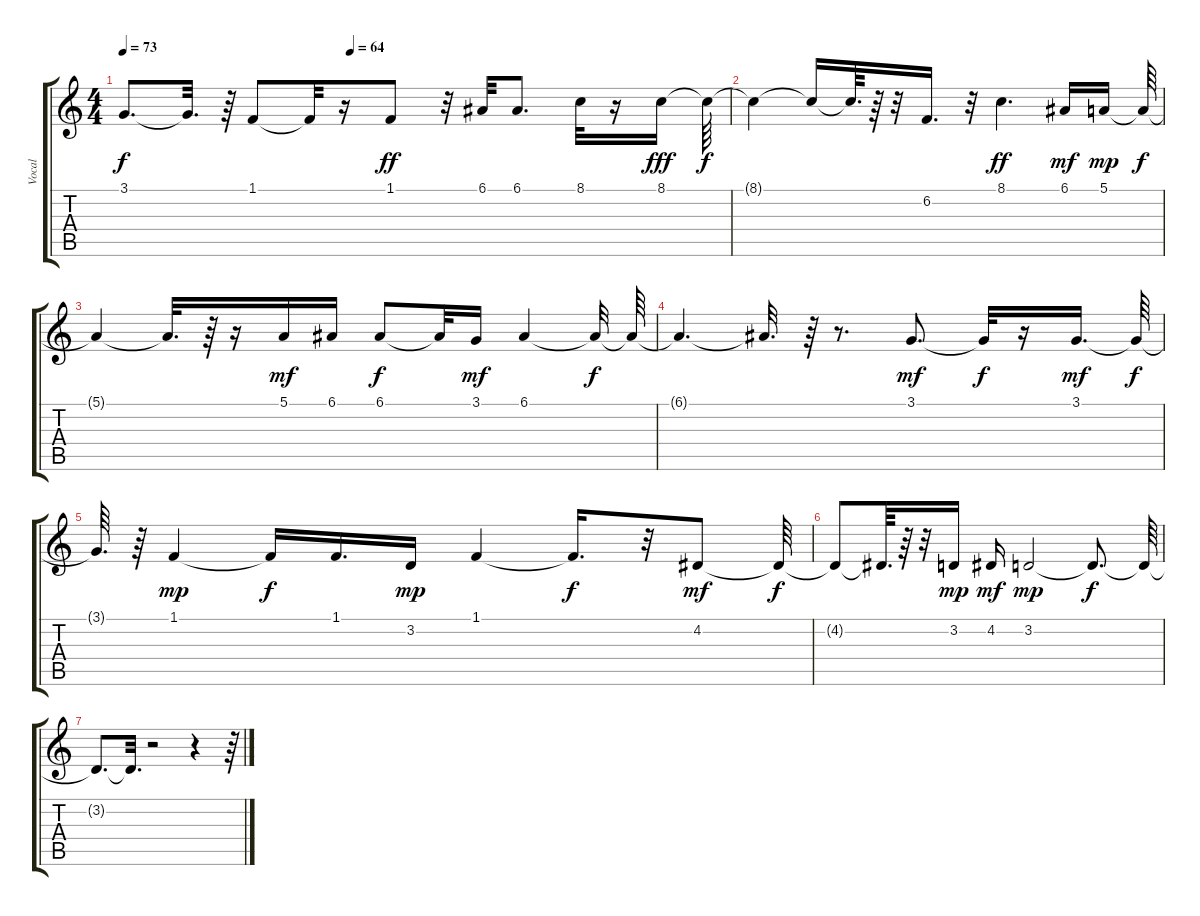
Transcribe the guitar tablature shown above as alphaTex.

\track ("Vocal" "Vocal") {instrument vibraphone}
\staff {score tabs}
\tuning (E4 B3 G3 D3 A2 E2) {hide}
\ts (4 4)
\tempo 73
\tempo (64 0.375)
\clef g2
\ks c
3.1{t}.8{d dy f} 3.1{t}.32{d} r.64 1.1.8 1.1{t}.32 r.16 1.1.8{dy ff} r.32 6.1.32 6.1.8{d} 8.1.32 r.16 8.1.16{dy fff} 8.1{t}.64{dy f} |
8.1{t}.4 8.1{t}.16 8.1{t}.64{d} r.64 r.32 6.2.16{d} r.32 8.1.4{d dy ff} 6.1.16{dy mf} 5.1.16{dy mp} 5.1{t}.64{dy f} |
5.1{t}.4 5.1{t}.32{d} r.64 r.16 5.1.16{dy mf} 6.1.16 6.1.8{dy f} 6.1{t}.32 3.1.16{dy mf} 6.1.4 6.1{t}.32{dy f} 6.1{t}.64 |
6.1{t}.4{d} 6.1{t}.32{d} r.64 r.8{d} 3.1.8{d dy mf} 3.1{t}.32{dy f} r.16 3.1.16{d dy mf} 3.1{t}.64{dy f} |
3.1{t}.64{d} r.64 1.1.4{dy mp} 1.1{t}.16{dy f} 1.1.16{d} 3.2.16{dy mp} 1.1.4 1.1{t}.16{d dy f} r.32 4.2.8{dy mf} 4.2{t}.64{dy f} |
4.2{t}.8 4.2{t}.64{d} r.64 r.32 3.2.16{dy mp} 4.2.16{dy mf} 3.2.2{dy mp} 3.2{t}.8{d dy f} 3.2{t}.64 |
3.2{t}.8{d} 3.2{t}.32{d} r.2 r.4 r.64
